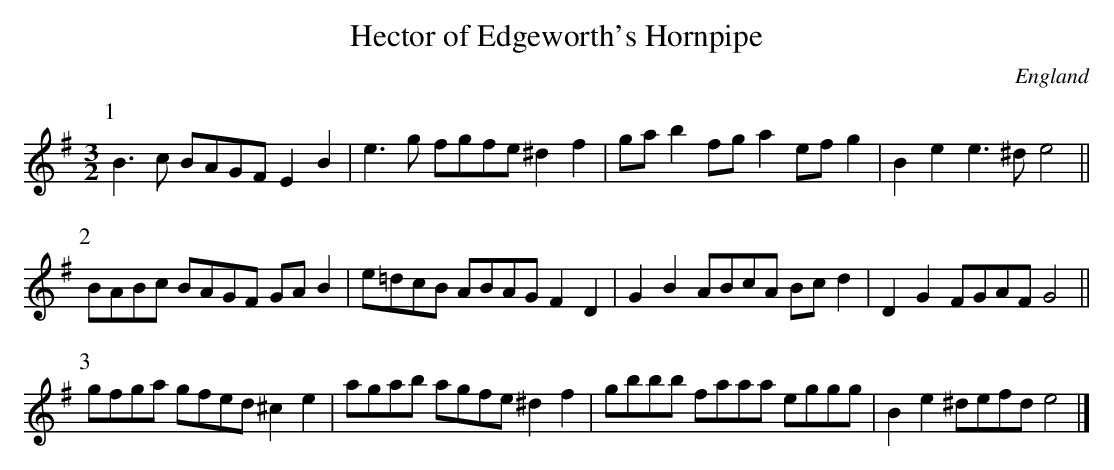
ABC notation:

X:1
T:Hector of Edgeworth's Hornpipe
L:1/8
M:3/2
O:England
K:G major
P:1
B3 c BAGF E2 B2 |e3 g fgfe ^d2 f2 | ga b2 fg a2 ef g2| B2 e2 e3 ^d e4||
P:2
BABc BAGF GA B2 |e=dcB ABAG F2 D2 | G2 B2 ABcA  Bc d2| D2 G2 FGAF  G4||
P:3
gfga gfed ^c2 e2|agab agfe ^d2 f2 | gbbb  faaa  eggg | B2 e2 ^defd e4|]
